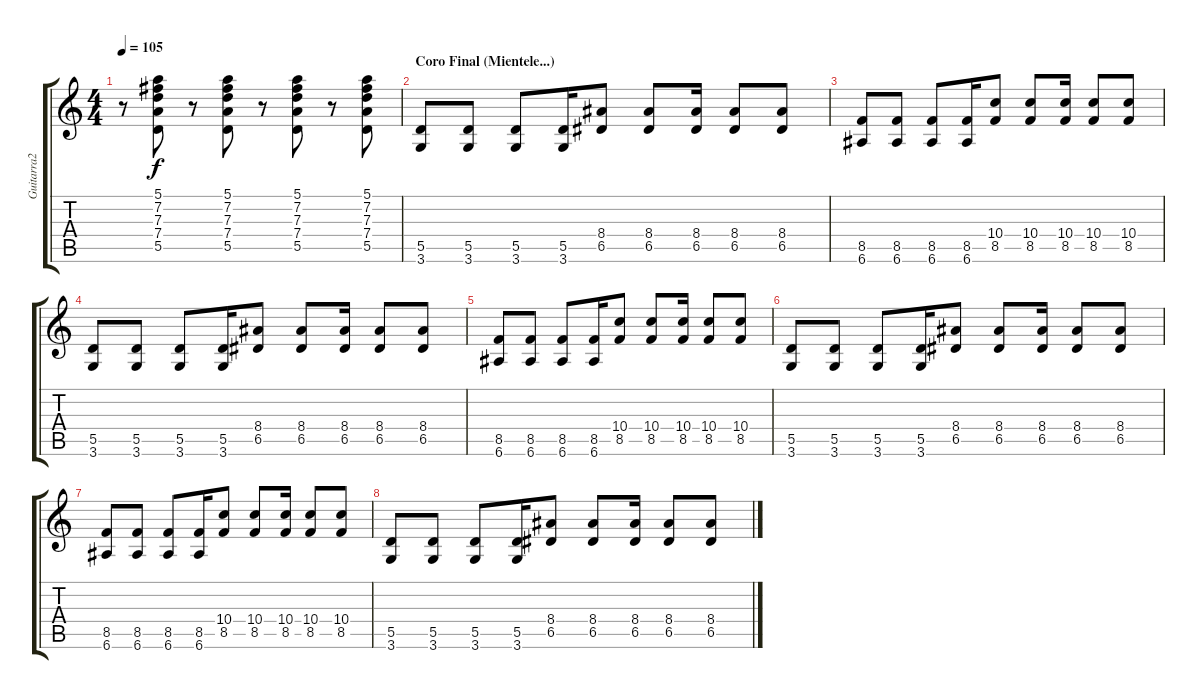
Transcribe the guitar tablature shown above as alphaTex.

\track ("Guitarra2" "Guitarra2") {instrument distortionguitar}
\staff {score tabs}
\tuning (E4 B3 G3 D3 A2 E2) {hide}
\ts (4 4)
\tempo 105
\clef g2
\ks c
r.8{dy f} (5.1 7.2 7.3 7.4 5.5).8 r.8 (5.1 7.2 7.3 7.4 5.5).8 r.8 (5.1 7.2 7.3 7.4 5.5).8 r.8 (5.1 7.2 7.3 7.4 5.5).8 |
\section ("" "Coro Final (Mientele...)")
(5.5 3.6).8{volume 16} (5.5 3.6).8 (5.5 3.6).8 (5.5 3.6).16 (8.4 6.5).8 (8.4 6.5).8 (8.4 6.5).16 (8.4 6.5).8 (8.4 6.5).8 |
(8.5 6.6).8 (8.5 6.6).8 (8.5 6.6).8 (8.5 6.6).16 (10.4 8.5).8 (10.4 8.5).8 (10.4 8.5).16 (10.4 8.5).8 (10.4 8.5).8 |
(5.5 3.6).8 (5.5 3.6).8 (5.5 3.6).8 (5.5 3.6).16 (8.4 6.5).8 (8.4 6.5).8 (8.4 6.5).16 (8.4 6.5).8 (8.4 6.5).8 |
(8.5 6.6).8 (8.5 6.6).8 (8.5 6.6).8 (8.5 6.6).16 (10.4 8.5).8 (10.4 8.5).8 (10.4 8.5).16 (10.4 8.5).8 (10.4 8.5).8 |
(5.5 3.6).8 (5.5 3.6).8 (5.5 3.6).8 (5.5 3.6).16 (8.4 6.5).8 (8.4 6.5).8 (8.4 6.5).16 (8.4 6.5).8 (8.4 6.5).8 |
(8.5 6.6).8 (8.5 6.6).8 (8.5 6.6).8 (8.5 6.6).16 (10.4 8.5).8 (10.4 8.5).8 (10.4 8.5).16 (10.4 8.5).8 (10.4 8.5).8 |
(5.5 3.6).8 (5.5 3.6).8 (5.5 3.6).8 (5.5 3.6).16 (8.4 6.5).8 (8.4 6.5).8 (8.4 6.5).16 (8.4 6.5).8 (8.4 6.5).8
